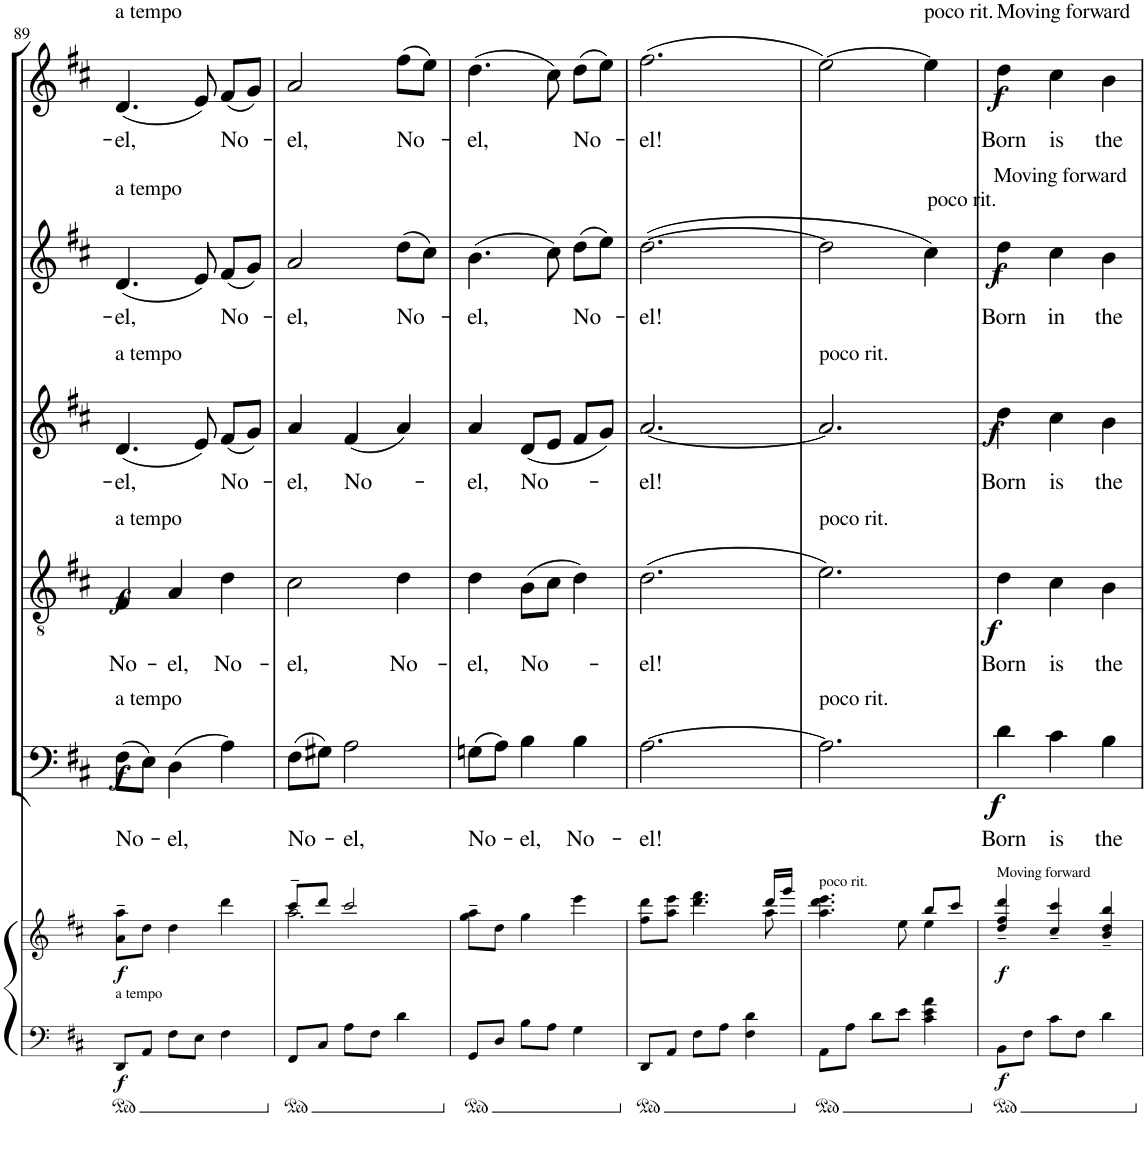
**kern	**dynam	**kern	**dynam	**kern	**text	**dynam	**kern	**text	**dynam	**kern	**text	**dynam	**kern	**text	**dynam	**kern	**text	**dynam
*part7	*part7	*part6	*part6	*part5	*part5	*part5	*part4	*part4	*part4	*part3	*part3	*part3	*part2	*part2	*part2	*part1	*part1	*part1
*staff7	*staff7	*staff6	*staff6	*staff5	*staff5	*staff5	*staff4	*staff4	*staff4	*staff3	*staff3	*staff3	*staff2	*staff2	*staff2	*staff1	*staff1	*staff1
*I"Piano	*	*I"Piano	*	*I"Bassi	*	*	*I"Tenori	*	*	*I"Contralti	*	*	*I"Soprani II	*	*	*I"Soprani I	*	*
*I'Pno	*	*I'Pno	*	*	*	*	*	*	*	*	*	*	*	*	*	*	*	*
!!LO:PB:g=z
*clefF4	*	*clefG2	*	*clefF4	*	*	*clefGv2	*	*	*clefG2	*	*	*clefG2	*	*	*clefG2	*	*
*	*	*	*	*	*	*	*	*	*	*	*	*	*Trd1c2	*	*	*Trd1c2	*	*
*k[f#c#]	*	*k[f#c#]	*	*k[f#c#]	*	*	*k[f#c#]	*	*	*k[f#c#]	*	*	*k[f#c#]	*	*	*k[f#c#]	*	*
*D:	*	*D:	*	*D:	*	*	*D:	*	*	*D:	*	*	*D:	*	*	*D:	*	*
*M3/4	*	*M3/4	*	*M3/4	*	*	*M3/4	*	*	*M3/4	*	*	*M3/4	*	*	*M3/4	*	*
*ped	*	*	*	*	*	*	*	*	*	*	*	*	*	*	*	*	*	*
=89	=89	=89	=89	=89	=89	=89	=89	=89	=89	=89	=89	=89	=89	=89	=89	=89	=89	=89
!	!	!	!	!	!	!	!	!	!	!	!	!	!	!	!	!LO:TX:a:t=a tempo	!	!
!	!	!	!	!	!	!	!	!	!	!	!	!	!LO:TX:a:t=a tempo	!	!	!	!	!
!	!	!	!	!	!	!	!	!	!	!LO:TX:a:t=a tempo	!	!	!	!	!	!	!	!
!	!	!	!	!	!	!	!LO:TX:a:t=a tempo	!	!	!	!	!	!	!	!	!	!	!
!	!	!	!	!LO:TX:a:t=a tempo	!	!	!	!	!	!	!	!	!	!	!	!	!	!
!LO:TX:a:t=a tempo	!	!	!	!	!	!	!	!	!	!	!	!	!	!	!	!	!	!
!	!LO:DY:b	!	!LO:DY:b	!	!LO:LY:b	!LO:DY:b	!	!LO:LY:b	!LO:DY:b	!	!LO:LY:b	!	!	!LO:LY:b	!	!	!LO:LY:b	!
8DD/L	f	8a\~ 8aa\~L	f	(8F#\L	No-	f	4F#/	No-	f	(4.d/	-el,	.	(4.d/	-el,	.	(4.d/	-el,	.
8AA/J	.	8dd\J	.	8E\J)	.	.	.	.	.	.	.	.	.	.	.	.	.	.
!	!	!	!	!	!LO:LY:b	!	!	!LO:LY:b	!	!	!	!	!	!	!	!	!	!
8F#\L	.	4dd\	.	(4D\	-el,	.	4A/	-el,	.	.	.	.	.	.	.	.	.	.
8E\J	.	.	.	.	.	.	.	.	.	8e/)	.	.	8e/)	.	.	8e/)	.	.
!	!	!	!	!	!	!	!	!LO:LY:b	!	!	!LO:LY:b	!	!	!LO:LY:b	!	!	!LO:LY:b	!
4F#\	.	4ddd\	.	4A\)	.	.	4d\	No-	.	(8f#/L	No-	.	(8f#/L	No-	.	(8f#/L	No-	.
.	.	.	.	.	.	.	.	.	.	8g/J)	.	.	8g/J)	.	.	8g/J)	.	.
=90	=90	=90	=90	=90	=90	=90	=90	=90	=90	=90	=90	=90	=90	=90	=90	=90	=90	=90
*ped	*	*	*	*	*	*	*	*	*	*	*	*	*	*	*	*	*	*
*	*	*^	*	*	*	*	*	*	*	*	*	*	*	*	*	*	*	*
!	!	!	!	!	!	!LO:LY:b	!	!	!LO:LY:b	!	!	!LO:LY:b	!	!	!LO:LY:b	!	!	!LO:LY:b	!
8FF#/L	.	8ccc#~/L	2.aa\	.	(8F#\L	No-	.	2c#\	-el,	.	4a/	-el,	.	2a/	-el,	.	2a/	-el,	.
8C#/J	.	8ddd/J	.	.	8G#X\J)	.	.	.	.	.	.	.	.	.	.	.	.	.	.
!	!	!	!	!	!	!LO:LY:b	!	!	!	!	!	!LO:LY:b	!	!	!	!	!	!	!
8A\L	.	2ccc#/	.	.	2A\	-el,	.	.	.	.	(4f#/	No-	.	.	.	.	.	.	.
8F#\J	.	.	.	.	.	.	.	.	.	.	.	.	.	.	.	.	.	.	.
!	!	!	!	!	!	!	!	!	!LO:LY:b	!	!	!	!	!	!LO:LY:b	!	!	!LO:LY:b	!
4d\	.	.	.	.	.	.	.	4d\	No-	.	4a/)	.	.	(8dd\L	No-	.	(8ff#\L	No-	.
.	.	.	.	.	.	.	.	.	.	.	.	.	.	8cc#\J)	.	.	8ee\J)	.	.
*	*	*v	*v	*	*	*	*	*	*	*	*	*	*	*	*	*	*	*	*
=91	=91	=91	=91	=91	=91	=91	=91	=91	=91	=91	=91	=91	=91	=91	=91	=91	=91	=91
*Xped	*	*	*	*	*	*	*	*	*	*	*	*	*	*	*	*	*	*
*ped	*	*	*	*	*	*	*	*	*	*	*	*	*	*	*	*	*	*
!	!	!	!	!	!LO:LY:b	!	!	!LO:LY:b	!	!	!LO:LY:b	!	!	!LO:LY:b	!	!	!LO:LY:b	!
8GG/L	.	8gg\~ 8aa\~L	.	(8Gn\L	No-	.	4d\	-el,	.	4a/	-el,	.	(4.b\	-el,	.	(4.dd\	-el,	.
8D/J	.	8dd\J	.	8A\J)	.	.	.	.	.	.	.	.	.	.	.	.	.	.
!	!	!	!	!	!LO:LY:b	!	!	!LO:LY:b	!	!	!LO:LY:b	!	!	!	!	!	!	!
8B\L	.	4gg\	.	4B\	-el,	.	(8B\L	No-	.	(8d/L	No-	.	.	.	.	.	.	.
8A\J	.	.	.	.	.	.	8c#\J	.	.	8e/J	.	.	8cc#\)	.	.	8cc#\)	.	.
!	!	!	!	!	!LO:LY:b	!	!	!	!	!	!	!	!	!LO:LY:b	!	!	!LO:LY:b	!
4G\	.	4eee\	.	4B\	No-	.	4d\)	.	.	8f#/L	.	.	(8dd\L	No-	.	(8dd\L	No-	.
.	.	.	.	.	.	.	.	.	.	8g/J)	.	.	8ee\J)	.	.	8ee\J)	.	.
=92	=92	=92	=92	=92	=92	=92	=92	=92	=92	=92	=92	=92	=92	=92	=92	=92	=92	=92
*Xped	*	*	*	*	*	*	*	*	*	*	*	*	*	*	*	*	*	*
*ped	*	*	*	*	*	*	*	*	*	*	*	*	*	*	*	*	*	*
*	*	*^	*	*	*	*	*	*	*	*	*	*	*	*	*	*	*	*
!	!	!	!	!	!	!LO:LY:b	!	!	!LO:LY:b	!	!	!LO:LY:b	!	!	!LO:LY:b	!	!	!LO:LY:b	!
8DD/L	.	8ff#\ 8ddd\L	8ryy	.	[2.A\	-el!	.	(2.d\	-el!	.	[2.a/	-el!	.	([2.dd\	-el!	.	(2.ff#\	-el!	.
*	*	*v	*v	*	*	*	*	*	*	*	*	*	*	*	*	*	*	*	*
8AA/J	.	8aa\ 8eee\J	.	.	.	.	.	.	.	.	.	.	.	.	.	.	.	.
8F#\L	.	4.ddd\ 4.fff#\	.	.	.	.	.	.	.	.	.	.	.	.	.	.	.	.
8A\J	.	.	.	.	.	.	.	.	.	.	.	.	.	.	.	.	.	.
4F#\ 4d\	.	.	.	.	.	.	.	.	.	.	.	.	.	.	.	.	.	.
*	*	*^	*	*	*	*	*	*	*	*	*	*	*	*	*	*	*	*
.	.	16ddd/LL	8aa\	.	.	.	.	.	.	.	.	.	.	.	.	.	.	.	.
.	.	16ggg/JJ	.	.	.	.	.	.	.	.	.	.	.	.	.	.	.	.	.
=93	=93	=93	=93	=93	=93	=93	=93	=93	=93	=93	=93	=93	=93	=93	=93	=93	=93	=93	=93
*Xped	*	*	*	*	*	*	*	*	*	*	*	*	*	*	*	*	*	*	*
*ped	*	*	*	*	*	*	*	*	*	*	*	*	*	*	*	*	*	*	*
!	!	!	!	!	!	!	!	!	!	!	!LO:TX:a:t=poco rit.	!	!	!	!	!	!	!	!
!	!	!	!	!	!	!	!	!LO:TX:a:t=poco rit.	!	!	!	!	!	!	!	!	!	!	!
!	!	!	!	!	!LO:TX:a:t=poco rit.	!	!	!	!	!	!	!	!	!	!	!	!	!	!
!	!	!LO:TX:a:t=poco rit.	!	!	!	!	!	!	!	!	!	!	!	!	!	!	!	!	!
8AA\L	.	4.aa\ 4.ddd\ 4.eee\	2ryy	.	2.A\]	.	.	2.e\)	.	.	2.a/]	.	.	2dd\]	.	.	[2ee\)	.	.
8A\J	.	.	.	.	.	.	.	.	.	.	.	.	.	.	.	.	.	.	.
8d\L	.	.	.	.	.	.	.	.	.	.	.	.	.	.	.	.	.	.	.
8e\J	.	8ee\	.	.	.	.	.	.	.	.	.	.	.	.	.	.	.	.	.
!	!	!	!	!	!	!	!	!	!	!	!	!	!	!	!	!	!LO:TX:a:t=poco rit.	!	!
!	!	!	!	!	!	!	!	!	!	!	!	!	!	!LO:TX:a:t=poco rit.	!	!	!	!	!
4c#\ 4e\ 4a\	.	8bb/L	4ee\	.	.	.	.	.	.	.	.	.	.	4cc#\)	.	.	4ee\]	.	.
.	.	8ccc#/J	.	.	.	.	.	.	.	.	.	.	.	.	.	.	.	.	.
*	*	*v	*v	*	*	*	*	*	*	*	*	*	*	*	*	*	*	*	*
=94	=94	=94	=94	=94	=94	=94	=94	=94	=94	=94	=94	=94	=94	=94	=94	=94	=94	=94
*Xped	*	*	*	*	*	*	*	*	*	*	*	*	*	*	*	*	*	*
!	!	!	!	!	!	!	!	!	!	!	!	!	!	!	!	!LO:TX:a:t=Moving forward	!	!
!	!	!	!	!	!	!	!	!	!	!	!	!	!LO:TX:a:t=Moving forward	!	!	!	!	!
!	!	!LO:TX:a:t=Moving forward	!	!	!	!	!	!	!	!	!	!	!	!	!	!	!	!
!	!LO:DY:b	!	!LO:DY:b	!	!LO:LY:b	!LO:DY:b	!	!LO:LY:b	!LO:DY:b	!	!LO:LY:b	!LO:DY:b	!	!LO:LY:b	!LO:DY:b	!	!LO:LY:b	!LO:DY:b
8BB\L	f	4dd/~ 4ff#/~ 4ddd/~	f	4d\	Born	f	4d\	Born	f	4dd\	Born	f	4dd\	Born	f	4dd\	Born	f
8F#\J	.	.	.	.	.	.	.	.	.	.	.	.	.	.	.	.	.	.
!	!	!	!	!	!LO:LY:b	!	!	!LO:LY:b	!	!	!LO:LY:b	!	!	!LO:LY:b	!	!	!LO:LY:b	!
8c#\L	.	4cc#/~ 4ccc#/~	.	4c#\	is	.	4c#\	is	.	4cc#\	is	.	4cc#\	in	.	4cc#\	is	.
8F#\J	.	.	.	.	.	.	.	.	.	.	.	.	.	.	.	.	.	.
!	!	!	!	!	!LO:LY:b	!	!	!LO:LY:b	!	!	!LO:LY:b	!	!	!LO:LY:b	!	!	!LO:LY:b	!
4d\	.	4b/~ 4dd/~ 4bb/~	.	4B\	the	.	4B\	the	.	4b\	the	.	4b\	the	.	4b\	the	.
*Xped	*	*	*	*	*	*	*	*	*	*	*	*	*	*	*	*	*	*
=	=	=	=	=	=	=	=	=	=	=	=	=	=	=	=	=	=	=
*-	*-	*-	*-	*-	*-	*-	*-	*-	*-	*-	*-	*-	*-	*-	*-	*-	*-	*-
